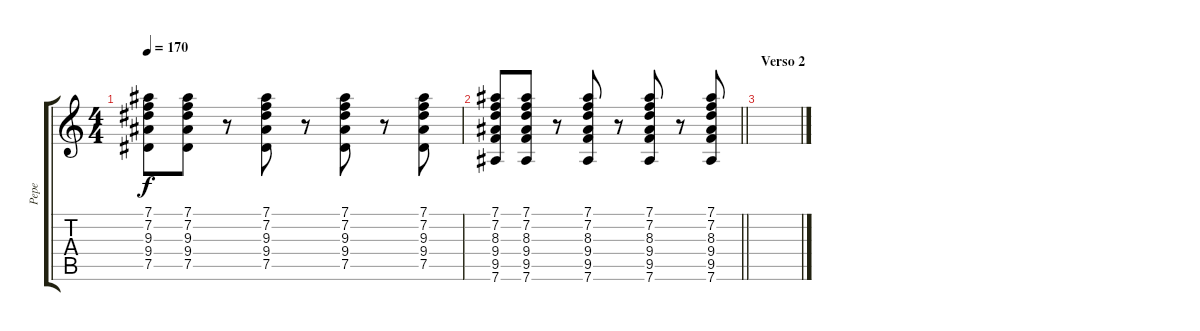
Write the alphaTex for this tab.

\track ("Pepe" "Pepe") {instrument acousticguitarsteel}
\staff {score tabs}
\tuning (Eb4 Bb3 Gb3 Db3 Ab2 Eb2) {hide}
\ts (4 4)
\tempo 170
\clef g2
\ks c
(7.1 7.2 9.3 9.4 7.5).8{dy f} (7.1 7.2 9.3 9.4 7.5).8 r.8 (7.1 7.2 9.3 9.4 7.5).8 r.8 (7.1 7.2 9.3 9.4 7.5).8 r.8 (7.1 7.2 9.3 9.4 7.5).8 |
\barLineRight lightlight
(7.1 7.2 8.3 9.4 9.5 7.6).8 (7.1 7.2 8.3 9.4 9.5 7.6).8 r.8 (7.1 7.2 8.3 9.4 9.5 7.6).8 r.8 (7.1 7.2 8.3 9.4 9.5 7.6).8 r.8 (7.1 7.2 8.3 9.4 9.5 7.6).8 |
\section ("" "Verso 2")
